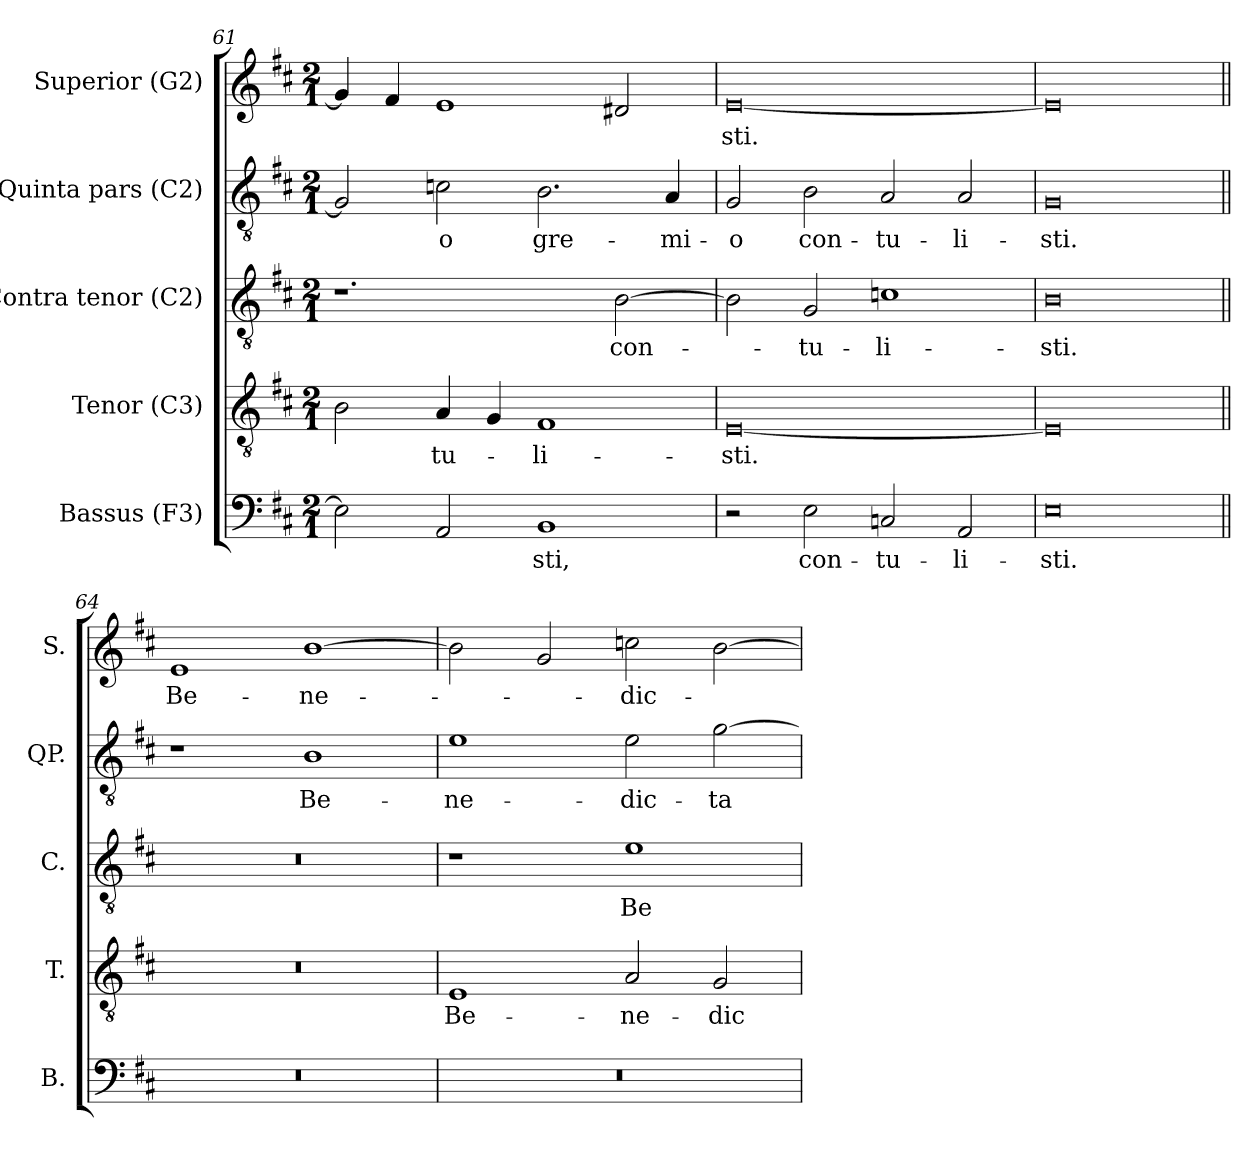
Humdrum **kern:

**kern	**text	**kern	**text	**kern	**text	**kern	**text	**kern	**text
*part5	*part5	*part4	*part4	*part3	*part3	*part2	*part2	*part1	*part1
*staff5	*staff5	*staff4	*staff4	*staff3	*staff3	*staff2	*staff2	*staff1	*staff1
*I"Bassus (F3)	*	*I"Tenor (C3)	*	*I"Contra tenor (C2)	*	*I"Quinta pars (C2)	*	*I"Superior (G2)	*
*I'B.	*	*I'T.	*	*I'C.	*	*I'QP.	*	*I'S.	*
!!LO:PB:g=z
*clefF4	*	*clefGv2	*	*clefGv2	*	*clefGv2	*	*clefG2	*
*	*	*ITrd7c12	*	*ITrd7c12	*	*ITrd7c12	*	*	*
*k[f#c#]	*	*k[f#c#]	*	*k[f#c#]	*	*k[f#c#]	*	*k[f#c#]	*
*D:	*	*D:	*	*D:	*	*D:	*	*D:	*
*M2/1	*	*M2/1	*	*M2/1	*	*M2/1	*	*M2/1	*
=61	=61	=61	=61	=61	=61	=61	=61	=61	=61
2Ei\]	.	2BBi\	.	1.r	.	2GGi/]	.	4gi/]	.
.	.	.	.	.	.	.	.	4f#i/	.
!	!	!	!LO:LY:b:color=#000000	!	!	!	!	!	!
!	!	!	!	!	!	!	!LO:LY:b:color=#000000	!	!
2AAi/	.	4AAi/	-tu-	.	.	2Cni\	-o	1ei	.
.	.	4GGi/	.	.	.	.	.	.	.
!	!LO:LY:b:color=#000000	!	!	!	!	!	!	!	!
!	!	!	!LO:LY:b:color=#000000	!	!	!	!	!	!
!	!	!	!	!	!	!	!LO:LY:b:color=#000000	!	!
1BBi	-sti,	1FF#i	-li-	.	.	2.BBi\	gre-	.	.
!	!	!	!	!	!LO:LY:b:color=#000000	!	!	!	!
.	.	.	.	[2BBi\	con-	.	.	2d#i/	.
!	!	!	!	!	!	!	!LO:LY:b:color=#000000	!	!
.	.	.	.	.	.	4AAi/	-mi-	.	.
=62	=62	=62	=62	=62	=62	=62	=62	=62	=62
!	!	!	!LO:LY:b:color=#000000	!	!	!	!	!	!
!	!	!	!	!	!	!	!LO:LY:b:color=#000000	!	!
!	!	!	!	!	!	!	!	!	!LO:LY:b:color=#000000
2r	.	[0EEi	-sti.	2BBi\]	.	2GGi/	-o	[0ei	-sti.
!	!LO:LY:b:color=#000000	!	!	!	!	!	!	!	!
!	!	!	!	!	!LO:LY:b:color=#000000	!	!	!	!
!	!	!	!	!	!	!	!LO:LY:b:color=#000000	!	!
2Ei\	con-	.	.	2GGi/	-tu-	2BBi\	con-	.	.
!	!LO:LY:b:color=#000000	!	!	!	!	!	!	!	!
!	!	!	!	!	!LO:LY:b:color=#000000	!	!	!	!
!	!	!	!	!	!	!	!LO:LY:b:color=#000000	!	!
2Cni/	-tu-	.	.	1Cni	-li-	2AAi/	-tu-	.	.
!	!LO:LY:b:color=#000000	!	!	!	!	!	!	!	!
!	!	!	!	!	!	!	!LO:LY:b:color=#000000	!	!
2AAi/	-li-	.	.	.	.	2AAi/	-li-	.	.
=63	=63	=63	=63	=63	=63	=63	=63	=63	=63
!	!LO:LY:b:color=#000000	!	!	!	!	!	!	!	!
!	!	!	!	!	!LO:LY:b:color=#000000	!	!	!	!
!	!	!	!	!	!	!	!LO:LY:b:color=#000000	!	!
0Ei	-sti.	0EEi]	.	0BBi	-sti.	0GGi	-sti.	0ei]	.
!!LO:LB:g=z
=64||	=64||	=64||	=64||	=64||	=64||	=64||	=64||	=64||	=64||
!LO:N:vis=1	!	!LO:N:vis=1	!	!LO:N:vis=1	!	!	!	!	!
!	!	!	!	!	!	!	!	!	!LO:LY:b:color=#000000
0r	.	0r	.	0r	.	1r	.	1ei	Be-
!	!	!	!	!	!	!	!LO:LY:b:color=#000000	!	!
!	!	!	!	!	!	!	!	!	!LO:LY:b:color=#000000
.	.	.	.	.	.	1BBi	Be-	[1bi	-ne-
=65	=65	=65	=65	=65	=65	=65	=65	=65	=65
!LO:N:vis=1	!	!	!	!	!	!	!	!	!
!	!	!	!LO:LY:b:color=#000000	!	!	!	!	!	!
!	!	!	!	!	!	!	!LO:LY:b:color=#000000	!	!
0r	.	1EEi	Be-	1r	.	1Ei	-ne-	2bi\]	.
.	.	.	.	.	.	.	.	2gi/	.
!	!	!	!LO:LY:b:color=#000000	!	!	!	!	!	!
!	!	!	!	!	!LO:LY:b:color=#000000	!	!	!	!
!	!	!	!	!	!	!	!LO:LY:b:color=#000000	!	!
!	!	!	!	!	!	!	!	!	!LO:LY:b:color=#000000
.	.	2AAi/	-ne-	1Ei	Be-	2Ei\	-dic-	2cci\	-dic-
!	!	!	!LO:LY:b:color=#000000	!	!	!	!	!	!
!	!	!	!	!	!	!	!LO:LY:b:color=#000000	!	!
.	.	2GGi/	-dic-	.	.	[2Gi\	-ta	[2bi\	.
=	=	=	=	=	=	=	=	=	=
*-	*-	*-	*-	*-	*-	*-	*-	*-	*-
